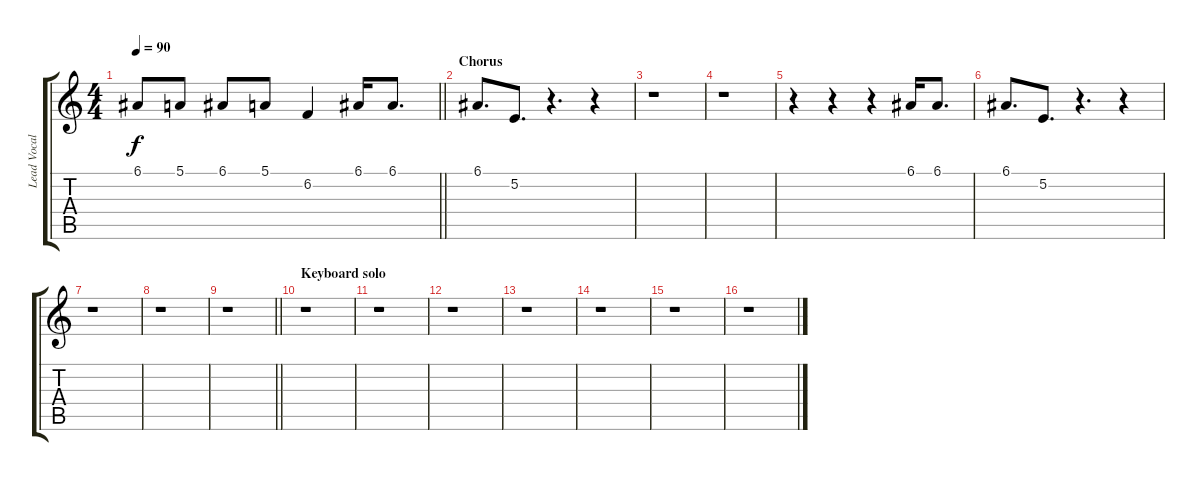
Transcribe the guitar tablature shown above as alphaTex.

\track ("Lead Vocals" "Lead Vocal") {instrument flute}
\staff {score tabs}
\tuning (E4 B3 G3 D3 A2 E2) {hide}
\ts (4 4)
\tempo 90
\clef g2
\barLineRight lightlight
\ks c
6.1.8{dy f} 5.1.8 6.1.8 5.1.8 6.2.4 6.1.16 6.1.8{d} |
\section ("" "Chorus")
6.1.8{d} 5.2.8{d} r.4{d} r.4 |
r.1 |
r.1 |
r.4 r.4 r.4 6.1.16 6.1.8{d} |
6.1.8{d} 5.2.8{d} r.4{d} r.4 |
r.1 |
r.1 |
\barLineRight lightlight
r.1 |
\section ("" "Keyboard solo")
r.1 |
r.1 |
r.1 |
r.1 |
r.1 |
r.1 |
r.1
